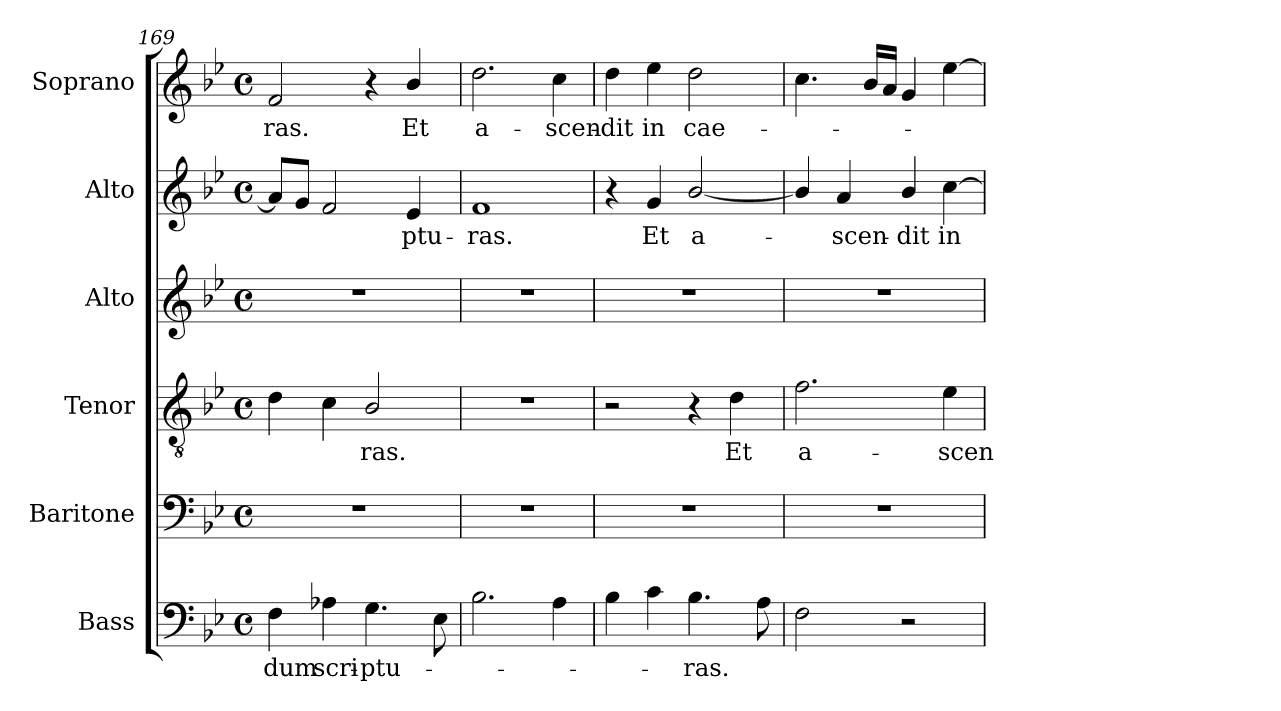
**kern	**text	**kern	**kern	**text	**kern	**kern	**text	**kern	**text
*part6	*part6	*part5	*part4	*part4	*part3	*part2	*part2	*part1	*part1
*staff6	*staff6	*staff5	*staff4	*staff4	*staff3	*staff2	*staff2	*staff1	*staff1
*I"Bass	*	*I"Baritone	*I"Tenor	*	*I"Alto	*I"Alto	*	*I"Soprano	*
*I'B.	*	*I'Bar.	*I'T.	*	*I'A.	*I'A.	*	*I'S.	*
*clefF4	*	*clefF4	*clefGv2	*	*clefG2	*clefG2	*	*clefG2	*
*	*	*	*ITrd7c12	*	*	*	*	*	*
*k[b-e-]	*	*k[b-e-]	*k[b-e-]	*	*k[b-e-]	*k[b-e-]	*	*k[b-e-]	*
*B-:	*	*B-:	*B-:	*	*B-:	*B-:	*	*B-:	*
*M4/4	*	*M4/4	*M4/4	*	*M4/4	*M4/4	*	*M4/4	*
*met(c)	*	*met(c)	*met(c)	*	*met(c)	*met(c)	*	*met(c)	*
=169	=169	=169	=169	=169	=169	=169	=169	=169	=169
!	!LO:LY:b:color=#000000	!	!	!	!	!	!	!	!
!	!	!	!	!	!	!	!	!	!LO:LY:b:color=#000000
4Fi\	-dum	1r	4Di\	.	1r	8a-i/L]	.	2fi/	-ras.
.	.	.	.	.	.	8gi/J	.	.	.
!	!LO:LY:b:color=#000000	!	!	!	!	!	!	!	!
4A-i\	scri-	.	4Ci\	.	.	2fi/	.	.	.
!	!LO:LY:b:color=#000000	!	!	!	!	!	!	!	!
!	!	!	!	!LO:LY:b:color=#000000	!	!	!	!	!
4.Gi\	-ptu-	.	2BB-i/	-ras.	.	.	.	4r	.
!	!	!	!	!	!	!	!LO:LY:b:color=#000000	!	!
!	!	!	!	!	!	!	!	!	!LO:LY:b:color=#000000
.	.	.	.	.	.	4e-i/	-ptu-	4b-i/	Et
8E-i\	.	.	.	.	.	.	.	.	.
!!LO:PB:g=z
=170	=170	=170	=170	=170	=170	=170	=170	=170	=170
!	!	!	!	!	!	!	!LO:LY:b:color=#000000	!	!
!	!	!	!	!	!	!	!	!	!LO:LY:b:color=#000000
2.B-i\	.	1r	1r	.	1r	1fi	-ras.	2.ddi\	a-
!	!	!	!	!	!	!	!	!	!LO:LY:b:color=#000000
4Ai\	.	.	.	.	.	.	.	4cci\	-scen-
=171	=171	=171	=171	=171	=171	=171	=171	=171	=171
!	!	!	!	!	!	!	!	!	!LO:LY:b:color=#000000
4B-i\	.	1r	2r	.	1r	4r	.	4ddi\	-dit
!	!	!	!	!	!	!	!LO:LY:b:color=#000000	!	!
!	!	!	!	!	!	!	!	!	!LO:LY:b:color=#000000
4ci\	.	.	.	.	.	4gi/	Et	4ee-i\	in
!	!LO:LY:b:color=#000000	!	!	!	!	!	!	!	!
!	!	!	!	!	!	!	!LO:LY:b:color=#000000	!	!
!	!	!	!	!	!	!	!	!	!LO:LY:b:color=#000000
4.B-i\	-ras.	.	4r	.	.	[2b-i/	a-	2ddi\	cae-
!	!	!	!	!LO:LY:b:color=#000000	!	!	!	!	!
.	.	.	4Di\	Et	.	.	.	.	.
8Ai\	.	.	.	.	.	.	.	.	.
=172	=172	=172	=172	=172	=172	=172	=172	=172	=172
!	!	!	!	!LO:LY:b:color=#000000	!	!	!	!	!
2Fi\	.	1r	2.Fi\	a-	1r	4b-i/]	.	4.cci\	.
!	!	!	!	!	!	!	!LO:LY:b:color=#000000	!	!
.	.	.	.	.	.	4ai/	-scen-	.	.
.	.	.	.	.	.	.	.	16b-i/LL	.
.	.	.	.	.	.	.	.	16ai/JJ	.
!	!	!	!	!	!	!	!LO:LY:b:color=#000000	!	!
2r	.	.	.	.	.	4b-i/	-dit	4gi/	.
!	!	!	!	!LO:LY:b:color=#000000	!	!	!	!	!
!	!	!	!	!	!	!	!LO:LY:b:color=#000000	!	!
.	.	.	4E-i\	-scen-	.	[4cci\	in	[4ee-i\	.
=	=	=	=	=	=	=	=	=	=
*-	*-	*-	*-	*-	*-	*-	*-	*-	*-
